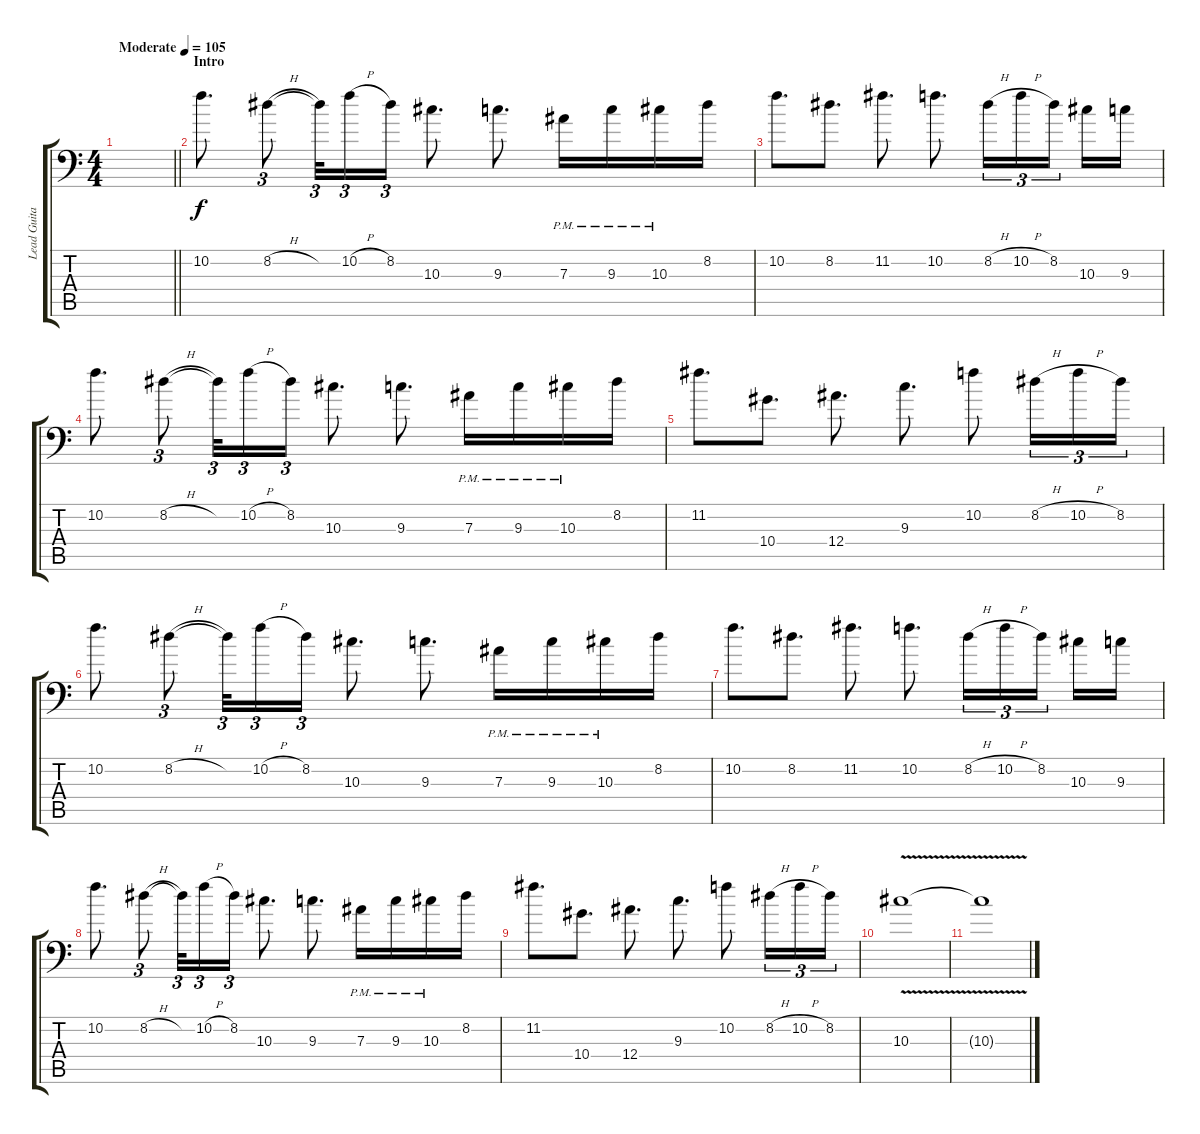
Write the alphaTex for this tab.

\track ("Lead Guitar 1" "Lead Guita") {instrument distortionguitar}
\staff {score tabs}
\tuning (C4 G3 Eb3 Bb2 F2 Bb1) {hide}
\ts (4 4)
\tempo (105 "Moderate")
\clef f4
\barLineRight lightlight
\ks c
|
\section ("" "Intro")
10.2.8{d} 8.2{h}.8{tu (3 2)} 8.2{t}.32{tu (3 2)} 10.2{h}.16{tu (3 2)} 8.2.16{tu (3 2)} 10.3.8{d} 9.3.8{d} 7.3{pm}.16 9.3{pm}.16 10.3{pm}.16 8.2.16 |
10.2.8{d} 8.2.8{d} 11.2.8{d} 10.2.8{d} 8.2{h}.16{tu (3 2)} 10.2{h}.16{tu (3 2)} 8.2.16{tu (3 2) beam splitsecondary} 10.3.16 9.3.16 |
10.2.8{d} 8.2{h}.8{tu (3 2)} 8.2{t}.32{tu (3 2)} 10.2{h}.16{tu (3 2)} 8.2.16{tu (3 2)} 10.3.8{d} 9.3.8{d} 7.3{pm}.16 9.3{pm}.16 10.3{pm}.16 8.2.16 |
11.2.8{d} 10.4.8{d} 12.4.8{d} 9.3.8{d} 10.2.8 8.2{h}.16{tu (3 2)} 10.2{h}.16{tu (3 2)} 8.2.16{tu (3 2)} |
10.2.8{d} 8.2{h}.8{tu (3 2)} 8.2{t}.32{tu (3 2)} 10.2{h}.16{tu (3 2)} 8.2.16{tu (3 2)} 10.3.8{d} 9.3.8{d} 7.3{pm}.16 9.3{pm}.16 10.3{pm}.16 8.2.16 |
10.2.8{d} 8.2.8{d} 11.2.8{d} 10.2.8{d} 8.2{h}.16{tu (3 2)} 10.2{h}.16{tu (3 2)} 8.2.16{tu (3 2) beam splitsecondary} 10.3.16 9.3.16 |
10.2.8{d} 8.2{h}.8{tu (3 2)} 8.2{t}.32{tu (3 2)} 10.2{h}.16{tu (3 2)} 8.2.16{tu (3 2)} 10.3.8{d} 9.3.8{d} 7.3{pm}.16 9.3{pm}.16 10.3{pm}.16 8.2.16 |
11.2.8{d} 10.4.8{d} 12.4.8{d} 9.3.8{d} 10.2.8 8.2{h}.16{tu (3 2)} 10.2{h}.16{tu (3 2)} 8.2.16{tu (3 2)} |
10.3{v}.1 |
10.3{t}.1
